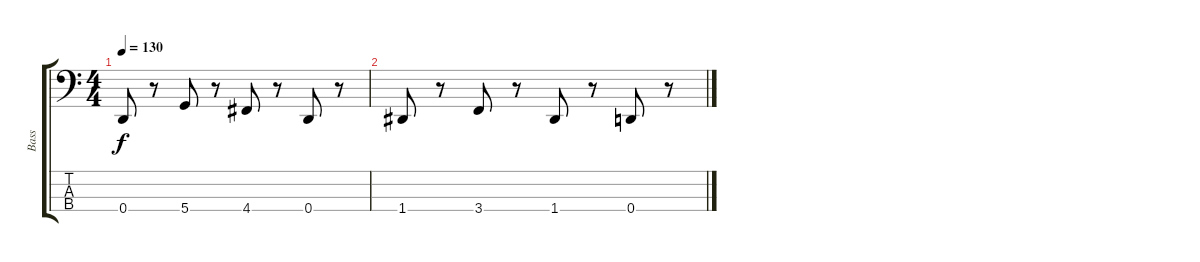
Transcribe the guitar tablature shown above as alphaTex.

\track ("Bass" "Bass") {instrument electricbassfinger}
\staff {score tabs}
\tuning (G2 D2 A1 D1) {hide}
\ts (4 4)
\tempo 130
\clef f4
\ks c
0.4.8{dy f} r.8 5.4.8 r.8 4.4.8 r.8 0.4.8 r.8 |
1.4.8 r.8 3.4.8 r.8 1.4.8 r.8 0.4.8 r.8
